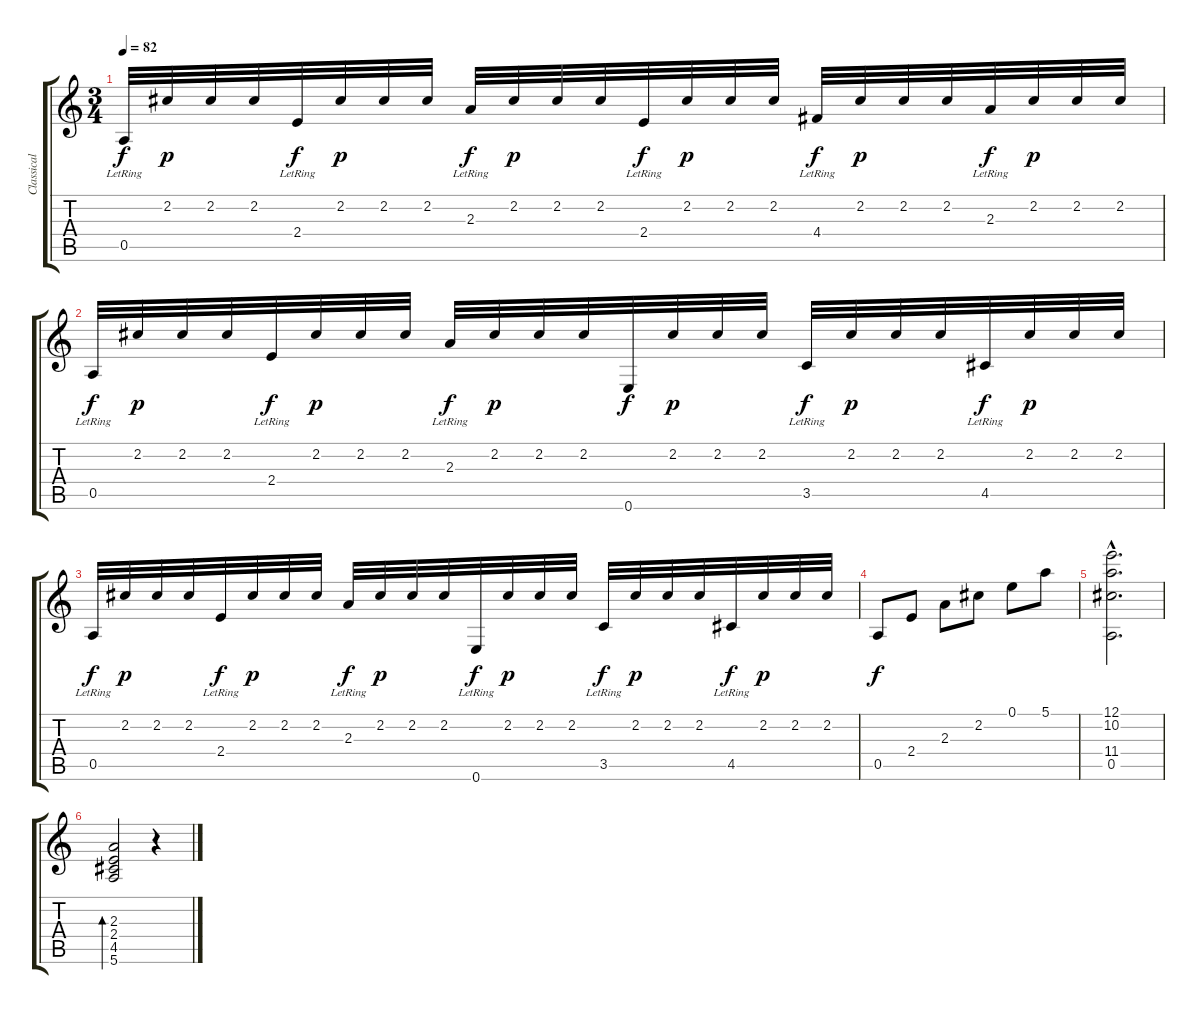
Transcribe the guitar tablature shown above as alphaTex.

\track ("Classical Guitar" "Classical ") {instrument acousticguitarnylon}
\staff {score tabs}
\tuning (E4 B3 G3 D3 A2 E2) {hide}
\ts (3 4)
\tempo 82
\clef g2
\ks c
0.5{lr}.32{dy f} 2.2.32{dy p} 2.2.32 2.2.32 2.4{lr}.32{dy f} 2.2.32{dy p} 2.2.32 2.2.32 2.3{lr}.32{dy f} 2.2.32{dy p} 2.2.32 2.2.32 2.4{lr}.32{dy f} 2.2.32{dy p} 2.2.32 2.2.32 4.4{lr}.32{dy f} 2.2.32{dy p} 2.2.32 2.2.32 2.3{lr}.32{dy f} 2.2.32{dy p} 2.2.32 2.2.32 |
0.5{lr}.32{dy f} 2.2.32{dy p} 2.2.32 2.2.32 2.4{lr}.32{dy f} 2.2.32{dy p} 2.2.32 2.2.32 2.3{lr}.32{dy f} 2.2.32{dy p} 2.2.32 2.2.32 0.6.32{dy f} 2.2.32{dy p} 2.2.32 2.2.32 3.5{lr}.32{dy f} 2.2.32{dy p} 2.2.32 2.2.32 4.5{lr}.32{dy f} 2.2.32{dy p} 2.2.32 2.2.32 |
0.5{lr}.32{dy f} 2.2.32{dy p} 2.2.32 2.2.32 2.4{lr}.32{dy f} 2.2.32{dy p} 2.2.32 2.2.32 2.3{lr}.32{dy f} 2.2.32{dy p} 2.2.32 2.2.32 0.6{lr}.32{dy f} 2.2.32{dy p} 2.2.32 2.2.32 3.5{lr}.32{dy f} 2.2.32{dy p} 2.2.32 2.2.32 4.5{lr}.32{dy f} 2.2.32{dy p} 2.2.32 2.2.32 |
0.5.8{dy f} 2.4.8 2.3.8 2.2.8 0.1.8 5.1.8 |
(12.1{hac} 10.2{hac} 11.4{hac} 0.5{hac}).2{d} |
(2.3 2.4 4.5 5.6).2{bd 120} r.4
